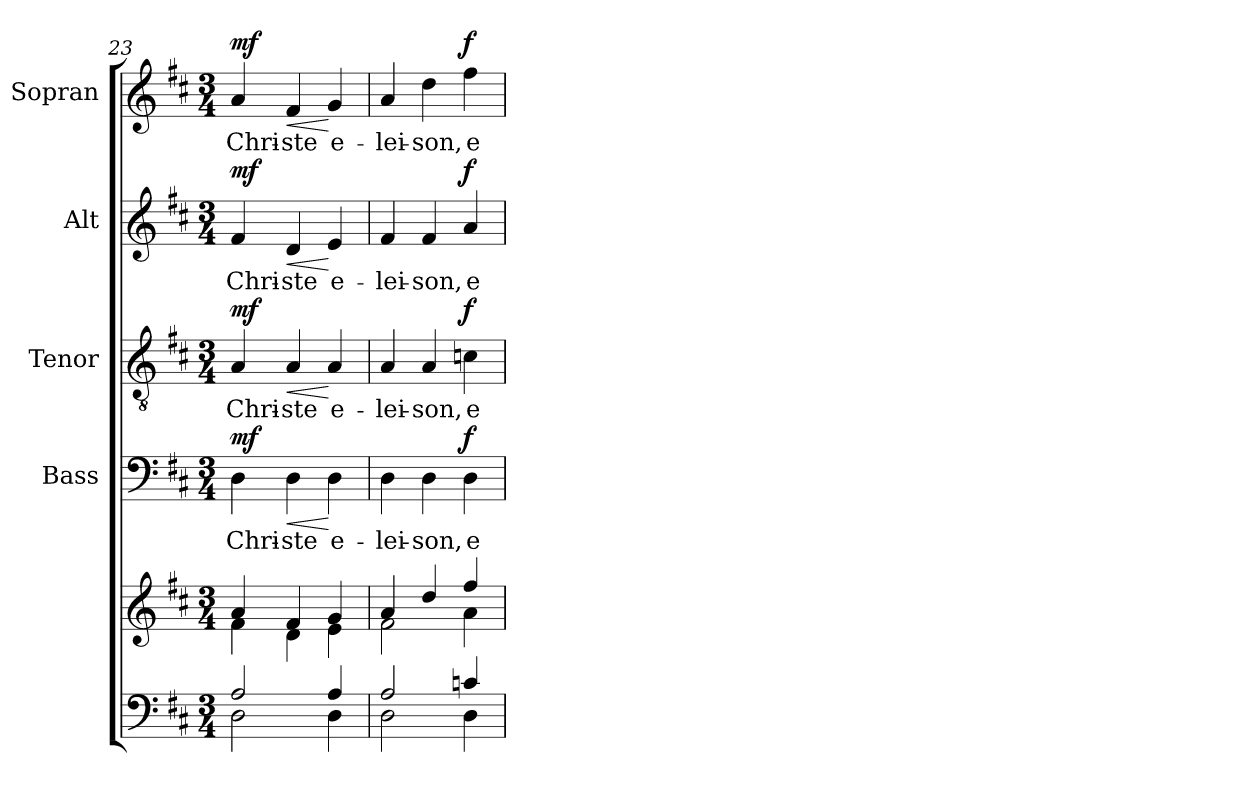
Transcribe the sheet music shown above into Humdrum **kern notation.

**kern	**kern	**kern	**text	**dynam	**kern	**text	**dynam	**kern	**text	**dynam	**kern	**text	**dynam
*part5	*part5	*part4	*part4	*part4	*part3	*part3	*part3	*part2	*part2	*part2	*part1	*part1	*part1
*staff6	*staff5	*staff4	*staff4	*staff4	*staff3	*staff3	*staff3	*staff2	*staff2	*staff2	*staff1	*staff1	*staff1
*	*	*I"Bass	*	*	*I"Tenor	*	*	*I"Alt	*	*	*I"Sopran	*	*
*	*	*I'B.	*	*	*I'T.	*	*	*I'A.	*	*	*I'S.	*	*
*clefF4	*clefG2	*clefF4	*	*	*clefGv2	*	*	*clefG2	*	*	*clefG2	*	*
*k[f#c#]	*k[f#c#]	*k[f#c#]	*	*	*k[f#c#]	*	*	*k[f#c#]	*	*	*k[f#c#]	*	*
*D:	*D:	*D:	*	*	*D:	*	*	*D:	*	*	*D:	*	*
*M3/4	*M3/4	*M3/4	*	*	*M3/4	*	*	*M3/4	*	*	*M3/4	*	*
=23	=23	=23	=23	=23	=23	=23	=23	=23	=23	=23	=23	=23	=23
*^	*^	*	*	*	*	*	*	*	*	*	*	*	*
!	!	!	!	!	!LO:LY:b	!LO:DY:a	!	!LO:LY:b	!LO:DY:a	!	!LO:LY:b	!LO:DY:a	!	!LO:LY:b	!LO:DY:a
2A/	2D\	4a/	4f#\	4D\	Chri-	mf	4A/	Chri-	mf	4f#/	Chri-	mf	4a/	Chri-	mf
!	!	!	!	!	!LO:LY:b	!LO:HP:b	!	!LO:LY:b	!LO:HP:b	!	!LO:LY:b	!LO:HP:b	!	!LO:LY:b	!LO:HP:b
.	.	4f#/	4d\	4D\	-ste	<	4A/	-ste	<	4d/	-ste	<	4f#/	-ste	<
!	!	!	!	!	!LO:LY:b	!	!	!LO:LY:b	!	!	!LO:LY:b	!	!	!LO:LY:b	!
4A/	4D\	4g/	4e\	4D\	e-	[	4A/	e-	[	4e/	e-	[	4g/	e-	[
=24	=24	=24	=24	=24	=24	=24	=24	=24	=24	=24	=24	=24	=24	=24	=24
!	!	!	!	!	!LO:LY:b	!	!	!LO:LY:b	!	!	!LO:LY:b	!	!	!LO:LY:b	!
2A/	2D\	4a/	2f#\	4D\	-lei-	.	4A/	-lei-	.	4f#/	-lei-	.	4a/	-lei-	.
!	!	!	!	!	!LO:LY:b	!	!	!LO:LY:b	!	!	!LO:LY:b	!	!	!LO:LY:b	!
.	.	4dd/	.	4D\	-son,	.	4A/	-son,	.	4f#/	-son,	.	4dd\	-son,	.
!	!	!	!	!	!LO:LY:b	!LO:DY:a	!	!LO:LY:b	!LO:DY:a	!	!LO:LY:b	!LO:DY:a	!	!LO:LY:b	!LO:DY:a
4cn/	4D\	4ff#/	4a\	4D\	e-	f	4cn\	e-	f	4a/	e-	f	4ff#\	e-	f
*v	*v	*	*	*	*	*	*	*	*	*	*	*	*	*	*
*	*v	*v	*	*	*	*	*	*	*	*	*	*	*	*
=	=	=	=	=	=	=	=	=	=	=	=	=	=
*-	*-	*-	*-	*-	*-	*-	*-	*-	*-	*-	*-	*-	*-
